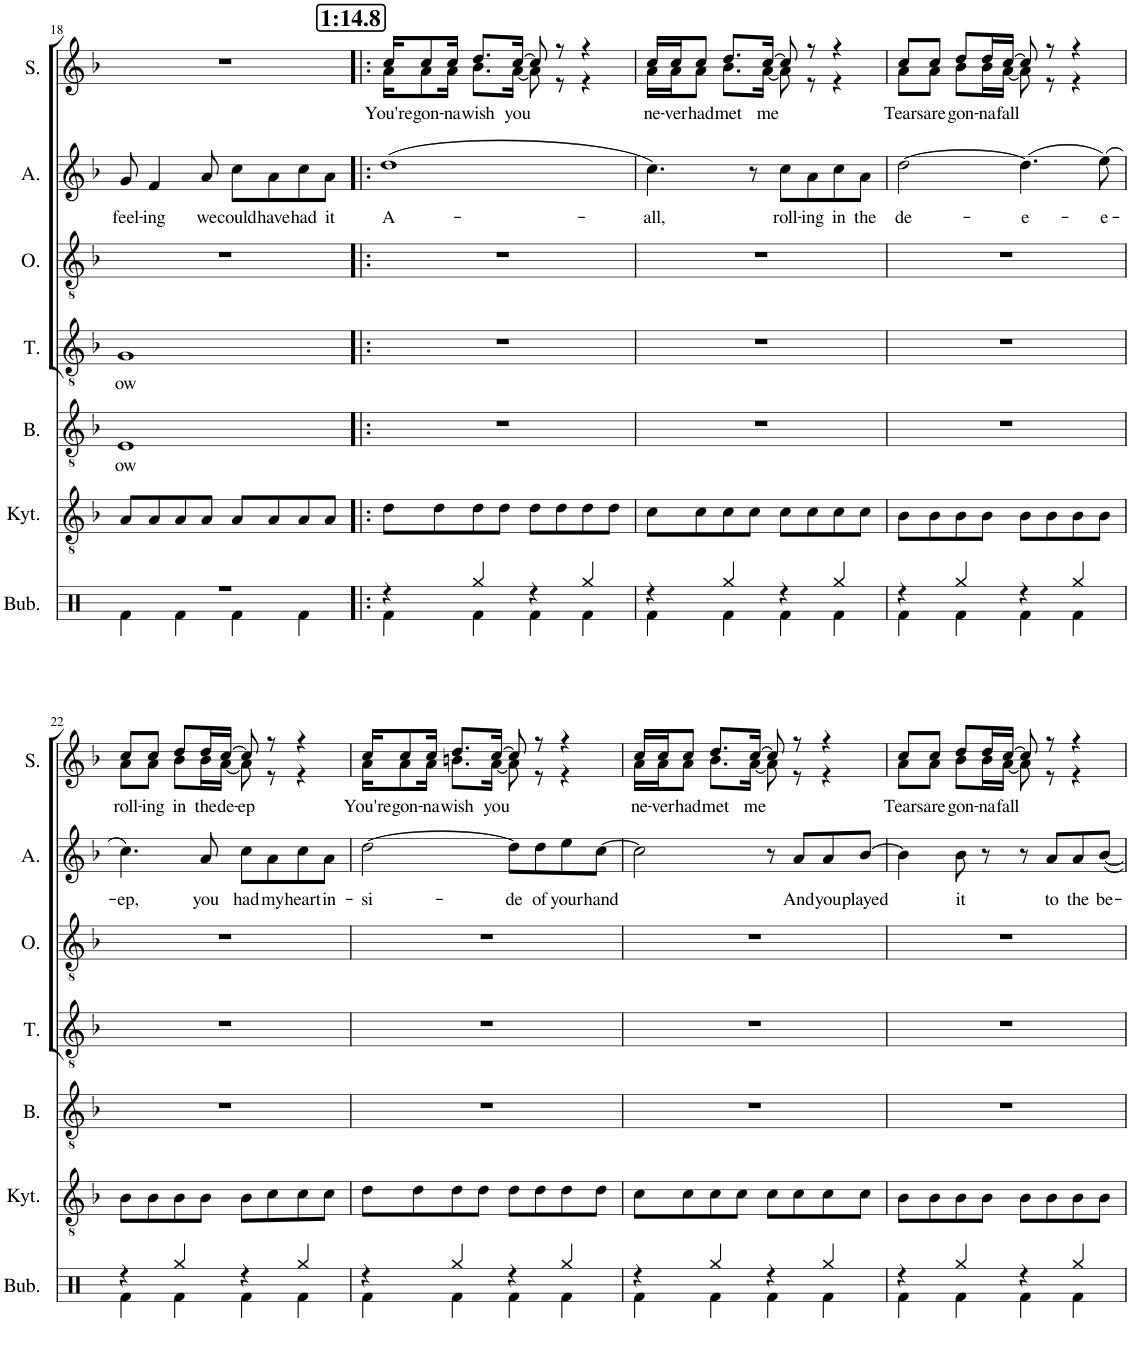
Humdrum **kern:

**kern	**kern	**kern	**text	**kern	**text	**kern	**kern	**text	**kern	**text
*part7	*part6	*part5	*part5	*part4	*part4	*part3	*part2	*part2	*part1	*part1
*staff7	*staff6	*staff5	*staff5	*staff4	*staff4	*staff3	*staff2	*staff2	*staff1	*staff1
*I"Bubny	*I"Klasická kytara	*I"Bass	*	*I"Tenor	*	*I"Ozdoby	*I"Alto	*	*I"Soprán	*
*I'Bub.	*I'Kyt.	*I'B.	*	*I'T.	*	*I'O.	*I'A.	*	*I'S.	*
!!LO:PB:g=z
*clefX	*clefGv2	*clefGv2	*	*clefGv2	*	*clefGv2	*clefG2	*	*clefG2	*
*k[]	*k[b-]	*k[b-]	*	*k[b-]	*	*k[b-]	*k[b-]	*	*k[b-]	*
*M4/4	*M4/4	*M4/4	*	*M4/4	*	*M4/4	*M4/4	*	*M4/4	*
=18	=18	=18	=18	=18	=18	=18	=18	=18	=18	=18
*^	*	*	*	*	*	*	*	*	*	*
!	!	!	!	!LO:LY:b	!	!LO:LY:b	!	!	!LO:LY:b	!	!
1r	4Rf\	8A/L	1E	ow	1G	ow	1r	8g/	feel-	1r	.
!	!	!	!	!	!	!	!	!	!LO:LY:b	!	!
.	.	8A/	.	.	.	.	.	4f/	-ing	.	.
.	4Rf\	8A/	.	.	.	.	.	.	.	.	.
!	!	!	!	!	!	!	!	!	!LO:LY:b	!	!
.	.	8A/J	.	.	.	.	.	8a/	we	.	.
!	!	!	!	!	!	!	!	!	!LO:LY:b	!	!
.	4Rf\	8A/L	.	.	.	.	.	8cc\L	could	.	.
!	!	!	!	!	!	!	!	!	!LO:LY:b	!	!
.	.	8A/	.	.	.	.	.	8a\	have	.	.
!	!	!	!	!	!	!	!	!	!LO:LY:b	!	!
.	4Rf\	8A/	.	.	.	.	.	8cc\	had	.	.
!	!	!	!	!	!	!	!	!	!LO:LY:b	!	!
.	.	8A/J	.	.	.	.	.	8a\J	it	.	.
!!LO:REH:place=s1:a:B:cj:fs=14:t=1&colon;14.8
=19!|:	=19!|:	=19!|:	=19!|:	=19!|:	=19!|:	=19!|:	=19!|:	=19!|:	=19!|:	=19!|:	=19!|:
!	!	!	!	!	!	!	!	!	!LO:LY:b	!	!LO:LY:b
*	*	*	*	*	*	*	*	*	*	*^	*
4r	4Rf\	8d\L	1r	.	1r	.	1r	(1dd	A-	16cc/KL	16a\KL	You're
!	!	!	!	!	!	!	!	!	!	!	!	!LO:LY:b
.	.	.	.	.	.	.	.	.	.	8cc/	8a\	gon-
.	.	8d\	.	.	.	.	.	.	.	.	.	.
!	!	!	!	!	!	!	!	!	!	!	!	!LO:LY:b
.	.	.	.	.	.	.	.	.	.	16cc/Jk	16a\Jk	-na
!	!	!	!	!	!	!	!	!	!	!	!	!LO:LY:b
4Rgg/	4Rf\	8d\	.	.	.	.	.	.	.	8.dd/L	8.b-\L	wish
.	.	8d\J	.	.	.	.	.	.	.	.	.	.
!	!	!	!	!	!	!	!	!	!	!	!	!LO:LY:b
.	.	.	.	.	.	.	.	.	.	[16cc/Jk	[16a\Jk	you
4r	4Rf\	8d\L	.	.	.	.	.	.	.	8cc/]	8a\]	.
.	.	8d\	.	.	.	.	.	.	.	8r	8r	.
4Rgg/	4Rf\	8d\	.	.	.	.	.	.	.	4r	4r	.
.	.	8d\J	.	.	.	.	.	.	.	.	.	.
=20	=20	=20	=20	=20	=20	=20	=20	=20	=20	=20	=20	=20
!	!	!	!	!	!	!	!	!	!LO:LY:b	!	!	!LO:LY:b
4r	4Rf\	8c\L	1r	.	1r	.	1r	4.cc\)	-all,	16cc/LL	16a\LL	ne-
!	!	!	!	!	!	!	!	!	!	!	!	!LO:LY:b
.	.	.	.	.	.	.	.	.	.	16cc/J	16a\J	-ver
!	!	!	!	!	!	!	!	!	!	!	!	!LO:LY:b
.	.	8c\	.	.	.	.	.	.	.	8cc/J	8a\J	had
!	!	!	!	!	!	!	!	!	!	!	!	!LO:LY:b
4Rgg/	4Rf\	8c\	.	.	.	.	.	.	.	8.dd/L	8.b-\L	met
.	.	8c\J	.	.	.	.	.	8r	.	.	.	.
!	!	!	!	!	!	!	!	!	!	!	!	!LO:LY:b
.	.	.	.	.	.	.	.	.	.	[16cc/Jk	[16a\Jk	me
!	!	!	!	!	!	!	!	!	!LO:LY:b	!	!	!
4r	4Rf\	8c\L	.	.	.	.	.	8cc\L	roll-	8cc/]	8a\]	.
!	!	!	!	!	!	!	!	!	!LO:LY:b	!	!	!
.	.	8c\	.	.	.	.	.	8a\	-ing	8r	8r	.
!	!	!	!	!	!	!	!	!	!LO:LY:b	!	!	!
4Rgg/	4Rf\	8c\	.	.	.	.	.	8cc\	in	4r	4r	.
!	!	!	!	!	!	!	!	!	!LO:LY:b	!	!	!
.	.	8c\J	.	.	.	.	.	8a\J	the	.	.	.
=21	=21	=21	=21	=21	=21	=21	=21	=21	=21	=21	=21	=21
!	!	!	!	!	!	!	!	!	!LO:LY:b	!	!	!LO:LY:b
4r	4Rf\	8B-\L	1r	.	1r	.	1r	[2dd\	de-	8cc/L	8a\L	Tears
!	!	!	!	!	!	!	!	!	!	!	!	!LO:LY:b
.	.	8B-\	.	.	.	.	.	.	.	8cc/J	8a\J	are
!	!	!	!	!	!	!	!	!	!	!	!	!LO:LY:b
4Rgg/	4Rf\	8B-\	.	.	.	.	.	.	.	8dd/L	8b-\L	gon-
!	!	!	!	!	!	!	!	!	!	!	!	!LO:LY:b
.	.	8B-\J	.	.	.	.	.	.	.	16dd/L	16b-\L	-na
!	!	!	!	!	!	!	!	!	!	!	!	!LO:LY:b
.	.	.	.	.	.	.	.	.	.	[16cc/JJ	[16a\JJ	fall
!	!	!	!	!	!	!	!	!	!LO:LY:b	!	!	!
4r	4Rf\	8B-\L	.	.	.	.	.	(4.dd\]	-e-	8cc/]	8a\]	.
.	.	8B-\	.	.	.	.	.	.	.	8r	8r	.
4Rgg/	4Rf\	8B-\	.	.	.	.	.	.	.	4r	4r	.
!	!	!	!	!	!	!	!	!	!LO:LY:b	!	!	!
.	.	8B-\J	.	.	.	.	.	(8ee\)	-e-	.	.	.
!!LO:LB:g=z	!!
=22	=22	=22	=22	=22	=22	=22	=22	=22	=22	=22	=22	=22
!	!	!	!	!	!	!	!	!	!LO:LY:b	!	!	!LO:LY:b
4r	4Rf\	8B-\L	1r	.	1r	.	1r	4.cc\)	-ep,	8cc/L	8a\L	roll-
!	!	!	!	!	!	!	!	!	!	!	!	!LO:LY:b
.	.	8B-\	.	.	.	.	.	.	.	8cc/J	8a\J	-ing
!	!	!	!	!	!	!	!	!	!	!	!	!LO:LY:b
4Rgg/	4Rf\	8B-\	.	.	.	.	.	.	.	8dd/L	8b-\L	in
!	!	!	!	!	!	!	!	!	!LO:LY:b	!	!	!LO:LY:b
.	.	8B-\J	.	.	.	.	.	8a/	you	16dd/L	16b-\L	the
!	!	!	!	!	!	!	!	!	!	!	!	!LO:LY:b
.	.	.	.	.	.	.	.	.	.	[16cc/JJ	[16a\JJ	de-
!	!	!	!	!	!	!	!	!	!LO:LY:b	!	!	!LO:LY:b
4r	4Rf\	8B-\L	.	.	.	.	.	8cc\L	had	8cc/]	8a\]	-ep
!	!	!	!	!	!	!	!	!	!LO:LY:b	!	!	!
.	.	8c\	.	.	.	.	.	8a\	my	8r	8r	.
!	!	!	!	!	!	!	!	!	!LO:LY:b	!	!	!
4Rgg/	4Rf\	8c\	.	.	.	.	.	8cc\	heart	4r	4r	.
!	!	!	!	!	!	!	!	!	!LO:LY:b	!	!	!
.	.	8c\J	.	.	.	.	.	8a\J	in-	.	.	.
=23	=23	=23	=23	=23	=23	=23	=23	=23	=23	=23	=23	=23
!	!	!	!	!	!	!	!	!	!LO:LY:b	!	!	!LO:LY:b
4r	4Rf\	8d\L	1r	.	1r	.	1r	[2dd\	-si-	16cc/KL	16a\KL	You're
!	!	!	!	!	!	!	!	!	!	!	!	!LO:LY:b
.	.	.	.	.	.	.	.	.	.	8cc/	8a\	gon-
.	.	8d\	.	.	.	.	.	.	.	.	.	.
!	!	!	!	!	!	!	!	!	!	!	!	!LO:LY:b
.	.	.	.	.	.	.	.	.	.	16cc/Jk	16a\Jk	-na
!	!	!	!	!	!	!	!	!	!	!	!	!LO:LY:b
4Rgg/	4Rf\	8d\	.	.	.	.	.	.	.	8.dd/L	8.bn\L	wish
.	.	8d\J	.	.	.	.	.	.	.	.	.	.
!	!	!	!	!	!	!	!	!	!	!	!	!LO:LY:b
.	.	.	.	.	.	.	.	.	.	[16cc/Jk	[16a\Jk	you
!	!	!	!	!	!	!	!	!	!LO:LY:b	!	!	!
4r	4Rf\	8d\L	.	.	.	.	.	8dd\L]	-de	8cc/]	8a\]	.
!	!	!	!	!	!	!	!	!	!LO:LY:b	!	!	!
.	.	8d\	.	.	.	.	.	8dd\	of	8r	8r	.
!	!	!	!	!	!	!	!	!	!LO:LY:b	!	!	!
4Rgg/	4Rf\	8d\	.	.	.	.	.	8ee\	your	4r	4r	.
!	!	!	!	!	!	!	!	!	!LO:LY:b	!	!	!
.	.	8d\J	.	.	.	.	.	[8cc\J	hand	.	.	.
=24	=24	=24	=24	=24	=24	=24	=24	=24	=24	=24	=24	=24
!	!	!	!	!	!	!	!	!	!	!	!	!LO:LY:b
4r	4Rf\	8c\L	1r	.	1r	.	1r	2cc\]	.	16cc/LL	16a\LL	ne-
!	!	!	!	!	!	!	!	!	!	!	!	!LO:LY:b
.	.	.	.	.	.	.	.	.	.	16cc/J	16a\J	-ver
!	!	!	!	!	!	!	!	!	!	!	!	!LO:LY:b
.	.	8c\	.	.	.	.	.	.	.	8cc/J	8a\J	had
!	!	!	!	!	!	!	!	!	!	!	!	!LO:LY:b
4Rgg/	4Rf\	8c\	.	.	.	.	.	.	.	8.dd/L	8.b-\L	met
.	.	8c\J	.	.	.	.	.	.	.	.	.	.
!	!	!	!	!	!	!	!	!	!	!	!	!LO:LY:b
.	.	.	.	.	.	.	.	.	.	[16cc/Jk	[16a\Jk	me
4r	4Rf\	8c\L	.	.	.	.	.	8r	.	8cc/]	8a\]	.
!	!	!	!	!	!	!	!	!	!LO:LY:b	!	!	!
.	.	8c\	.	.	.	.	.	8a/L	And	8r	8r	.
!	!	!	!	!	!	!	!	!	!LO:LY:b	!	!	!
4Rgg/	4Rf\	8c\	.	.	.	.	.	8a/	you	4r	4r	.
!	!	!	!	!	!	!	!	!	!LO:LY:b	!	!	!
.	.	8c\J	.	.	.	.	.	[8b-/J	played	.	.	.
=25	=25	=25	=25	=25	=25	=25	=25	=25	=25	=25	=25	=25
!	!	!	!	!	!	!	!	!	!	!	!	!LO:LY:b
4r	4Rf\	8B-\L	1r	.	1r	.	1r	4b-\]	.	8cc/L	8a\L	Tears
!	!	!	!	!	!	!	!	!	!	!	!	!LO:LY:b
.	.	8B-\	.	.	.	.	.	.	.	8cc/J	8a\J	are
!	!	!	!	!	!	!	!	!	!LO:LY:b	!	!	!LO:LY:b
4Rgg/	4Rf\	8B-\	.	.	.	.	.	8b-\	it	8dd/L	8b-\L	gon-
!	!	!	!	!	!	!	!	!	!	!	!	!LO:LY:b
.	.	8B-\J	.	.	.	.	.	8r	.	16dd/L	16b-\L	-na
!	!	!	!	!	!	!	!	!	!	!	!	!LO:LY:b
.	.	.	.	.	.	.	.	.	.	[16cc/JJ	[16a\JJ	fall
4r	4Rf\	8B-\L	.	.	.	.	.	8r	.	8cc/]	8a\]	.
!	!	!	!	!	!	!	!	!	!LO:LY:b	!	!	!
.	.	8B-\	.	.	.	.	.	8a/L	to	8r	8r	.
!	!	!	!	!	!	!	!	!	!LO:LY:b	!	!	!
4Rgg/	4Rf\	8B-\	.	.	.	.	.	8a/	the	4r	4r	.
!	!	!	!	!	!	!	!	!	!LO:LY:b	!	!	!
.	.	8B-\J	.	.	.	.	.	[8b-/J	be-	.	.	.
*v	*v	*	*	*	*	*	*	*	*	*v	*v	*
=	=	=	=	=	=	=	=	=	=	=
*-	*-	*-	*-	*-	*-	*-	*-	*-	*-	*-
